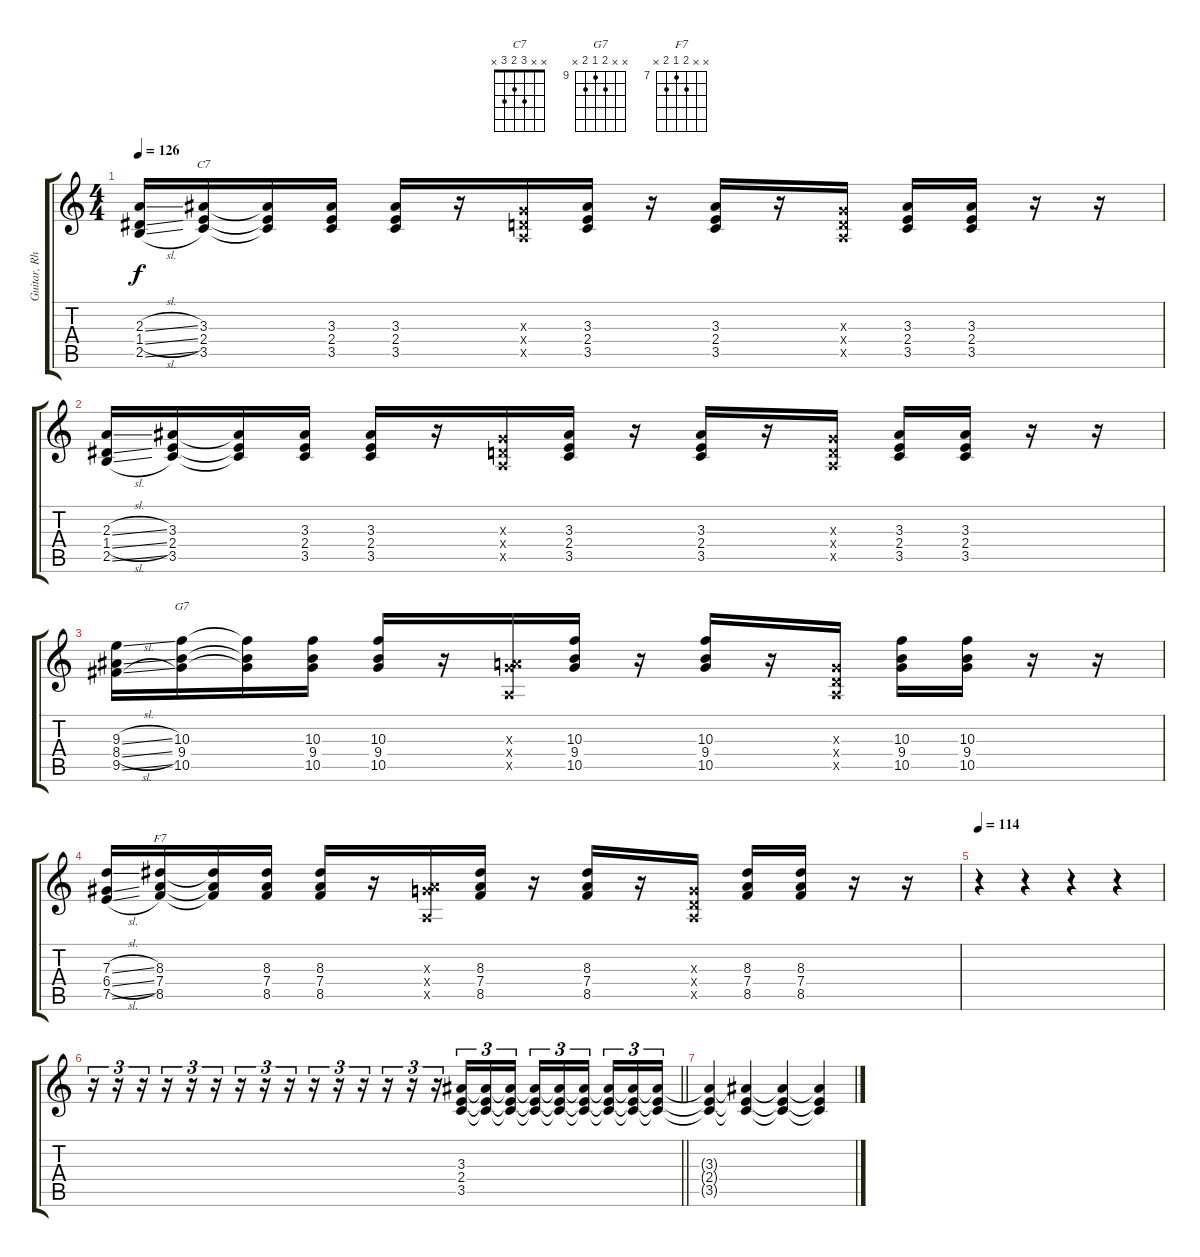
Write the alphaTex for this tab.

\track ("Guitar, Rhythm" "Guitar, Rh") {instrument overdrivenguitar}
\staff {score tabs}
\tuning (E4 B3 G3 D3 A2 E2) {hide}
\chord ("C7" x x 3 2 3 x)
\chord ("G7" x x 10 9 10 x) {firstfret 9}
\chord ("F7" x x 8 7 8 x) {firstfret 7}
\ts (4 4)
\tempo 126
\clef g2
\ks c
(2.3{sl} 1.4{sl} 2.5{sl}).16{dy f} (3.3 2.4 3.5).16{ch "C7"} (3.3{t} 2.4{t} 3.5{t}).16 (3.3 2.4 3.5).16 (3.3 2.4 3.5).16 r.16 (0.3{x} 0.4{x} 0.5{x}).16 (3.3 2.4 3.5).16 r.16 (3.3 2.4 3.5).16 r.16 (0.3{x} 0.4{x} 0.5{x}).16 (3.3 2.4 3.5).16 (3.3 2.4 3.5).16 r.16 r.16 |
(2.3{sl} 1.4{sl} 2.5{sl}).16 (3.3 2.4 3.5).16 (3.3{t} 2.4{t} 3.5{t}).16 (3.3 2.4 3.5).16 (3.3 2.4 3.5).16 r.16 (0.3{x} 0.4{x} 0.5{x}).16 (3.3 2.4 3.5).16 r.16 (3.3 2.4 3.5).16 r.16 (0.3{x} 0.4{x} 0.5{x}).16 (3.3 2.4 3.5).16 (3.3 2.4 3.5).16 r.16 r.16 |
(9.3{sl} 8.4{sl} 9.5{sl}).16 (10.3 9.4 10.5).16{ch "G7"} (10.3{t} 9.4{t} 10.5{t}).16 (10.3 9.4 10.5).16 (10.3 9.4 10.5).16 r.16 (0.3{x} 7.4{x} 0.5{x}).16 (10.3 9.4 10.5).16 r.16 (10.3 9.4 10.5).16 r.16 (0.3{x} 0.4{x} 0.5{x}).16 (10.3 9.4 10.5).16 (10.3 9.4 10.5).16 r.16 r.16 |
(7.3{sl} 6.4{sl} 7.5{sl}).16 (8.3 7.4 8.5).16{ch "F7"} (8.3{t} 7.4{t} 8.5{t}).16 (8.3 7.4 8.5).16 (8.3 7.4 8.5).16 r.16 (0.3{x} 7.4{x} 0.5{x}).16 (8.3 7.4 8.5).16 r.16 (8.3 7.4 8.5).16 r.16 (0.3{x} 0.4{x} 0.5{x}).16 (8.3 7.4 8.5).16 (8.3 7.4 8.5).16 r.16 r.16 |
\tempo 114
r.4 r.4 r.4 r.4 |
\barLineRight lightlight
r.16{tu (3 2)} r.16{tu (3 2)} r.16{tu (3 2)} r.16{tu (3 2)} r.16{tu (3 2)} r.16{tu (3 2)} r.16{tu (3 2)} r.16{tu (3 2)} r.16{tu (3 2)} r.16{tu (3 2)} r.16{tu (3 2)} r.16{tu (3 2)} r.16{tu (3 2)} r.16{tu (3 2)} r.16{tu (3 2)} (3.3 2.4 3.5).16{tu (3 2)} (3.3{t} 2.4{t} 3.5{t}).16{tu (3 2)} (3.3{t} 2.4{t} 3.5{t}).16{tu (3 2)} (3.3{t} 2.4{t} 3.5{t}).16{tu (3 2)} (3.3{t} 2.4{t} 3.5{t}).16{tu (3 2)} (3.3{t} 2.4{t} 3.5{t}).16{tu (3 2) beam splitsecondary} (3.3{t} 2.4{t} 3.5{t}).16{tu (3 2)} (3.3{t} 2.4{t} 3.5{t}).16{tu (3 2)} (3.3{t} 2.4{t} 3.5{t}).16{tu (3 2)} |
(3.3{t} 2.4{t} 3.5{t}).4 (3.3{t} 2.4{t} 3.5{t}).4 (3.3{t} 2.4{t} 3.5{t}).4 (3.3{t} 2.4{t} 3.5{t}).4
